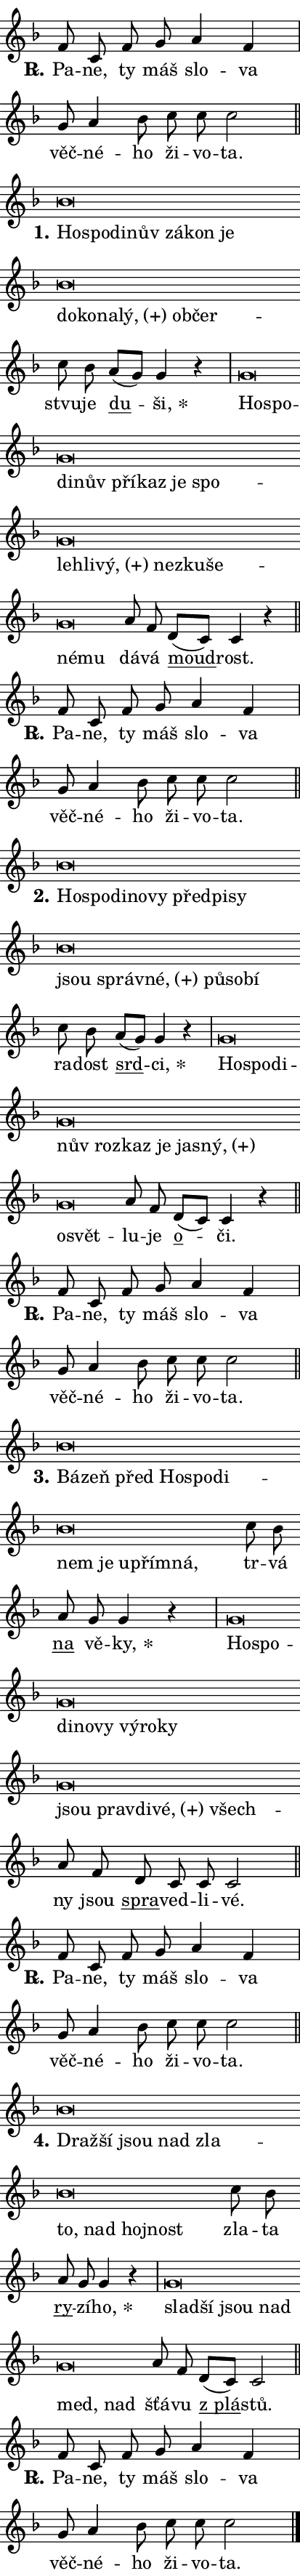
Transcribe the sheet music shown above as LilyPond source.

\version "2.22.1"
\header { tagline = "" }
\paper {
  indent = 0\cm
  top-margin = 0\cm
  right-margin = 0\cm
  bottom-margin = 0\cm
  left-margin = 0\cm
  paper-width = 7\cm
  page-breaking = #ly:one-page-breaking
  system-system-spacing.basic-distance = #11
  score-system-spacing.basic-distance = #11
  ragged-last = ##f
}


%% Author: Thomas Morley
%% https://lists.gnu.org/archive/html/lilypond-user/2020-05/msg00002.html
#(define (line-position grob)
"Returns position of @var[grob} in current system:
   @code{'start}, if at first time-step
   @code{'end}, if at last time-step
   @code{'middle} otherwise
"
  (let* ((col (ly:item-get-column grob))
         (ln (ly:grob-object col 'left-neighbor))
         (rn (ly:grob-object col 'right-neighbor))
         (col-to-check-left (if (ly:grob? ln) ln col))
         (col-to-check-right (if (ly:grob? rn) rn col))
         (break-dir-left
           (and
             (ly:grob-property col-to-check-left 'non-musical #f)
             (ly:item-break-dir col-to-check-left)))
         (break-dir-right
           (and
             (ly:grob-property col-to-check-right 'non-musical #f)
             (ly:item-break-dir col-to-check-right))))
        (cond ((eqv? 1 break-dir-left) 'start)
              ((eqv? -1 break-dir-right) 'end)
              (else 'middle))))

#(define (tranparent-at-line-position vctor)
  (lambda (grob)
  "Relying on @code{line-position} select the relevant enry from @var{vctor}.
Used to determine transparency,"
    (case (line-position grob)
      ((end) (not (vector-ref vctor 0)))
      ((middle) (not (vector-ref vctor 1)))
      ((start) (not (vector-ref vctor 2))))))

noteHeadBreakVisibility =
#(define-music-function (break-visibility)(vector?)
"Makes @code{NoteHead}s transparent relying on @var{break-visibility}"
#{
  \override NoteHead.transparent =
    #(tranparent-at-line-position break-visibility)
#})

#(define delete-ledgers-for-transparent-note-heads
  (lambda (grob)
    "Reads whether a @code{NoteHead} is transparent.
If so this @code{NoteHead} is removed from @code{'note-heads} from
@var{grob}, which is supposed to be @code{LedgerLineSpanner}.
As a result ledgers are not printed for this @code{NoteHead}"
    (let* ((nhds-array (ly:grob-object grob 'note-heads))
           (nhds-list
             (if (ly:grob-array? nhds-array)
                 (ly:grob-array->list nhds-array)
                 '()))
           ;; Relies on the transparent-property being done before
           ;; Staff.LedgerLineSpanner.after-line-breaking is executed.
           ;; This is fragile ...
           (to-keep
             (remove
               (lambda (nhd)
                 (ly:grob-property nhd 'transparent #f))
               nhds-list)))
      ;; TODO find a better method to iterate over grob-arrays, similiar
      ;; to filter/remove etc for lists
      ;; For now rebuilt from scratch
      (set! (ly:grob-object grob 'note-heads)  '())
      (for-each
        (lambda (nhd)
          (ly:pointer-group-interface::add-grob grob 'note-heads nhd))
        to-keep))))

hideNotes = {
  \noteHeadBreakVisibility #begin-of-line-visible
}
unHideNotes = {
  \noteHeadBreakVisibility #all-visible
}

% work-around for resetting accidentals
% https://lilypond.org/doc/v2.23/Documentation/notation/displaying-rhythms#unmetered-music
cadenzaMeasure = {
  \cadenzaOff
  \partial 1024 s1024
  \cadenzaOn
}

#(define-markup-command (accent layout props text) (markup?)
  "Underline accented syllable"
  (interpret-markup layout props
    #{\markup \override #'(offset . 4.3) \underline { #text }#}))

responsum = \markup \concat {
  "R" \hspace #-1.05 \path #0.1 #'((moveto 0 0.07) (lineto 0.9 0.8)) \hspace #0.05 "."
}

\layout {
    \context {
        \Staff
        \remove "Time_signature_engraver"
        \override LedgerLineSpanner.after-line-breaking = #delete-ledgers-for-transparent-note-heads
    }
    \context {
        \Voice {
            \override NoteHead.output-attributes = #'((class . "notehead"))
            \override Hairpin.height = #0.55
        }
    }
    \context {
        \Lyrics {
            \override StanzaNumber.output-attributes = #'((class . "stanzanumber"))
            \override LyricSpace.minimum-distance = #0.9
            \override LyricText.font-name = #"TeX Gyre Schola"
            \override LyricText.font-size = 1
            \override StanzaNumber.font-name = #"TeX Gyre Schola Bold"
            \override StanzaNumber.font-size = 1
        }
    }
}

% magnetic-lyrics.ily
%
%   written by
%     Jean Abou Samra <jean@abou-samra.fr>
%     Werner Lemberg <wl@gnu.org>
%
%   adapted by
%     Jiri Hon <jiri.hon@gmail.com>
%
% Version 2022-Apr-15

% https://www.mail-archive.com/lilypond-user@gnu.org/msg149350.html

#(define (Left_hyphen_pointer_engraver context)
   "Collect syllable-hyphen-syllable occurrences in lyrics and store
them in properties.  This engraver only looks to the left.  For
example, if the lyrics input is @code{foo -- bar}, it does the
following.

@itemize @bullet
@item
Set the @code{text} property of the @code{LyricHyphen} grob between
@q{foo} and @q{bar} to @code{foo}.

@item
Set the @code{left-hyphen} property of the @code{LyricText} grob with
text @q{foo} to the @code{LyricHyphen} grob between @q{foo} and
@q{bar}.
@end itemize

Use this auxiliary engraver in combination with the
@code{lyric-@/text::@/apply-@/magnetic-@/offset!} hook."
   (let ((hyphen #f)
         (text #f))
     (make-engraver
      (acknowledgers
       ((lyric-syllable-interface engraver grob source-engraver)
        (set! text grob)))
      (end-acknowledgers
       ((lyric-hyphen-interface engraver grob source-engraver)
        ;(when (not (grob::has-interface grob 'lyric-space-interface))
          (set! hyphen grob)));)
      ((stop-translation-timestep engraver)
       (when (and text hyphen)
         (ly:grob-set-object! text 'left-hyphen hyphen))
       (set! text #f)
       (set! hyphen #f)))))

#(define (lyric-text::apply-magnetic-offset! grob)
   "If the space between two syllables is less than the value in
property @code{LyricText@/.details@/.squash-threshold}, move the right
syllable to the left so that it gets concatenated with the left
syllable.

Use this function as a hook for
@code{LyricText@/.after-@/line-@/breaking} if the
@code{Left_@/hyphen_@/pointer_@/engraver} is active."
   (let ((hyphen (ly:grob-object grob 'left-hyphen #f)))
     (when hyphen
       (let ((left-text (ly:spanner-bound hyphen LEFT)))
         (when (grob::has-interface left-text 'lyric-syllable-interface)
           (let* ((common (ly:grob-common-refpoint grob left-text X))
                  (this-x-ext (ly:grob-extent grob common X))
                  (left-x-ext
                   (begin
                     ;; Trigger magnetism for left-text.
                     (ly:grob-property left-text 'after-line-breaking)
                     (ly:grob-extent left-text common X)))
                  ;; `delta` is the gap width between two syllables.
                  (delta (- (interval-start this-x-ext)
                            (interval-end left-x-ext)))
                  (details (ly:grob-property grob 'details))
                  (threshold (assoc-get 'squash-threshold details 0.2)))
             (when (< delta threshold)
               (let* (;; We have to manipulate the input text so that
                      ;; ligatures crossing syllable boundaries are not
                      ;; disabled.  For languages based on the Latin
                      ;; script this is essentially a beautification.
                      ;; However, for non-Western scripts it can be a
                      ;; necessity.
                      (lt (ly:grob-property left-text 'text))
                      (rt (ly:grob-property grob 'text))
                      (is-space (grob::has-interface hyphen 'lyric-space-interface))
                      (space (if is-space " " ""))
                      (space-markup (grob-interpret-markup grob " "))
                      (space-size (interval-length (ly:stencil-extent space-markup X)))
                      (extra-delta (if is-space space-size 0))
                      ;; Append new syllable.
                      (ltrt-space (if (and (string? lt) (string? rt))
                                (string-append lt space rt)
                                (make-concat-markup (list lt space rt))))
                      ;; Right-align `ltrt` to the right side.
                      (ltrt-space-markup (grob-interpret-markup
                               grob
                               (make-translate-markup
                                (cons (interval-length this-x-ext) 0)
                                (make-right-align-markup ltrt-space)))))
                 (begin
                   ;; Don't print `left-text`.
                   (ly:grob-set-property! left-text 'stencil #f)
                   ;; Set text and stencil (which holds all collected
                   ;; syllables so far) and shift it to the left.
                   (ly:grob-set-property! grob 'text ltrt-space)
                   (ly:grob-set-property! grob 'stencil ltrt-space-markup)
                   (ly:grob-translate-axis! grob (- (- delta extra-delta)) X))))))))))


#(define (lyric-hyphen::displace-bounds-first grob)
   ;; Make very sure this callback isn't triggered too early.
   (let ((left (ly:spanner-bound grob LEFT))
         (right (ly:spanner-bound grob RIGHT)))
     (ly:grob-property left 'after-line-breaking)
     (ly:grob-property right 'after-line-breaking)
     (ly:lyric-hyphen::print grob)))

squashThreshold = #0.4

\layout {
  \context {
    \Lyrics
    \consists #Left_hyphen_pointer_engraver
    \override LyricText.after-line-breaking =
      #lyric-text::apply-magnetic-offset!
    \override LyricHyphen.stencil = #lyric-hyphen::displace-bounds-first
    \override LyricText.details.squash-threshold = \squashThreshold
    \override LyricHyphen.minimum-distance = 0
    \override LyricHyphen.minimum-length = \squashThreshold
  }
}

squash = \override LyricText.details.squash-threshold = 9999
unSquash = \override LyricText.details.squash-threshold = \squashThreshold

left = \override LyricText.self-alignment-X = #LEFT
unLeft = \revert LyricText.self-alignment-X

starOffset = #(lambda (grob) 
                (let ((x_offset (ly:self-alignment-interface::aligned-on-x-parent grob)))
                  (if (= x_offset 0) 0 (+ x_offset 1.2))))

star = #(define-music-function (syllable)(string?)
"Append star separator at the end of a syllable"
#{
  \once \override LyricText.X-offset = #starOffset
  \lyricmode { \markup {
    #syllable
    \override #'((font-name . "TeX Gyre Schola Bold")) \hspace #0.2 \lower #0.65 \larger "*"
  } }
#})

starAccent = #(define-music-function (syllable)(string?)
"Append star separator at the end of a syllable and make accent"
#{
  \once \override LyricText.X-offset = #starOffset
  \lyricmode { \markup {
    \accent #syllable
    \override #'((font-name . "TeX Gyre Schola Bold")) \hspace #0.2 \lower #0.65 \larger "*"
  } }
#})

breath = #(define-music-function (syllable)(string?)
"Append breathing indicator at the end of a syllable"
#{
  \lyricmode { \markup { #syllable "+" } }
#})

optionalBreath = #(define-music-function (syllable)(string?)
"Append optional breathing indicator at the end of a syllable"
#{
  \lyricmode { \markup { #syllable "(+)" } }
#})


\score {
    <<
        \new Voice = "melody" { \cadenzaOn \key f \major \relative { f'8 c f g a4 f \cadenzaMeasure \bar "|" g8 a4 bes8 \bar "" c c c2 \cadenzaMeasure \bar "||" \break }
\relative { bes'\breve*1/16 \hideNotes \breve*1/16 \bar "" \breve*1/16 \bar "" \breve*1/16 \bar "" \breve*1/16 \bar "" \breve*1/16 \bar "" \breve*1/16 \bar "" \breve*1/16 \bar "" \breve*1/16 \bar "" \breve*1/16 \bar "" \breve*1/16 \bar "" \breve*1/16 \breve*1/16 \bar "" \unHideNotes c8 bes \bar "" a[( g)] g4 r \cadenzaMeasure \bar "|" g\breve*1/16 \hideNotes \breve*1/16 \bar "" \breve*1/16 \bar "" \breve*1/16 \bar "" \breve*1/16 \bar "" \breve*1/16 \bar "" \breve*1/16 \bar "" \breve*1/16 \bar "" \breve*1/16 \bar "" \breve*1/16 \bar "" \breve*1/16 \bar "" \breve*1/16 \bar "" \breve*1/16 \bar "" \breve*1/16 \bar "" \breve*1/16 \breve*1/16 \bar "" \unHideNotes a8 f \bar "" d[( c)] c4 r \cadenzaMeasure \bar "||" \break }
\relative { f'8 c f g a4 f \cadenzaMeasure \bar "|" g8 a4 bes8 \bar "" c c c2 \cadenzaMeasure \bar "||" \break }
\relative { bes'\breve*1/16 \hideNotes \breve*1/16 \bar "" \breve*1/16 \bar "" \breve*1/16 \bar "" \breve*1/16 \bar "" \breve*1/16 \bar "" \breve*1/16 \bar "" \breve*1/16 \bar "" \breve*1/16 \bar "" \breve*1/16 \bar "" \breve*1/16 \bar "" \breve*1/16 \bar "" \breve*1/16 \breve*1/16 \bar "" \unHideNotes c8 bes \bar "" a[( g)] g4 r \cadenzaMeasure \bar "|" g\breve*1/16 \hideNotes \breve*1/16 \bar "" \breve*1/16 \bar "" \breve*1/16 \bar "" \breve*1/16 \bar "" \breve*1/16 \bar "" \breve*1/16 \bar "" \breve*1/16 \bar "" \breve*1/16 \bar "" \breve*1/16 \breve*1/16 \bar "" \unHideNotes a8 f \bar "" d[( c)] c4 r \cadenzaMeasure \bar "||" \break }
\relative { f'8 c f g a4 f \cadenzaMeasure \bar "|" g8 a4 bes8 \bar "" c c c2 \cadenzaMeasure \bar "||" \break }
\relative { bes'\breve*1/16 \hideNotes \breve*1/16 \bar "" \breve*1/16 \bar "" \breve*1/16 \bar "" \breve*1/16 \bar "" \breve*1/16 \bar "" \breve*1/16 \bar "" \breve*1/16 \bar "" \breve*1/16 \bar "" \breve*1/16 \breve*1/16 \bar "" \unHideNotes c8 bes \bar "" a g g4 r \cadenzaMeasure \bar "|" g\breve*1/16 \hideNotes \breve*1/16 \bar "" \breve*1/16 \bar "" \breve*1/16 \bar "" \breve*1/16 \bar "" \breve*1/16 \bar "" \breve*1/16 \bar "" \breve*1/16 \bar "" \breve*1/16 \bar "" \breve*1/16 \bar "" \breve*1/16 \bar "" \breve*1/16 \breve*1/16 \bar "" \unHideNotes a8 f \bar "" d c c c2 \cadenzaMeasure \bar "||" \break }
\relative { f'8 c f g a4 f \cadenzaMeasure \bar "|" g8 a4 bes8 \bar "" c c c2 \cadenzaMeasure \bar "||" \break }
\relative { bes'\breve*1/16 \hideNotes \breve*1/16 \bar "" \breve*1/16 \bar "" \breve*1/16 \bar "" \breve*1/16 \bar "" \breve*1/16 \bar "" \breve*1/16 \bar "" \breve*1/16 \breve*1/16 \bar "" \unHideNotes c8 bes \bar "" a g g4 r \cadenzaMeasure \bar "|" g\breve*1/16 \hideNotes \breve*1/16 \bar "" \breve*1/16 \bar "" \breve*1/16 \bar "" \breve*1/16 \breve*1/16 \bar "" \unHideNotes a8 f \bar "" d[( c)] c2 \cadenzaMeasure \bar "||" \break }
\relative { f'8 c f g a4 f \cadenzaMeasure \bar "|" g8 a4 bes8 \bar "" c c c2 \cadenzaMeasure \bar "||" \break } \bar "|." }
        \new Lyrics \lyricsto "melody" { \lyricmode { \set stanza = \responsum
Pa -- ne, ty máš slo -- va věč -- né -- ho ži -- vo -- ta.
\set stanza = "1."
\left Ho -- \squash spo -- di -- nův zá -- kon je do -- ko -- na -- \optionalBreath lý, ob -- čer -- \unLeft \unSquash stvu -- je \markup \accent du -- \star ši, \left Ho -- \squash spo -- di -- nův pří -- kaz je spo -- leh -- li -- \optionalBreath vý, ne -- zku -- še -- né -- mu \unLeft \unSquash dá -- vá \markup \accent moud -- rost.
\set stanza = \responsum
Pa -- ne, ty máš slo -- va věč -- né -- ho ži -- vo -- ta.
\set stanza = "2."
\left Ho -- \squash spo -- di -- no -- vy před -- pi -- sy jsou správ -- \optionalBreath né, pů -- so -- bí \unLeft \unSquash ra -- dost \markup \accent srd -- \star ci, \left Ho -- \squash spo -- di -- nův roz -- kaz je ja -- \optionalBreath sný, o -- svět -- \unLeft \unSquash lu -- je \markup \accent o -- či.
\set stanza = \responsum
Pa -- ne, ty máš slo -- va věč -- né -- ho ži -- vo -- ta.
\set stanza = "3."
\left Bá -- \squash zeň před Ho -- spo -- di -- nem je u -- přím -- ná, \unLeft \unSquash tr -- vá \markup \accent na vě -- \star ky, \left Ho -- \squash spo -- di -- no -- vy vý -- ro -- ky jsou prav -- di -- \optionalBreath vé, všech -- \unLeft \unSquash ny jsou \markup \accent spra -- ved -- li -- vé.
\set stanza = \responsum
Pa -- ne, ty máš slo -- va věč -- né -- ho ži -- vo -- ta.
\set stanza = "4."
\left Draž -- \squash ší jsou nad zla -- to, nad hoj -- nost \unLeft \unSquash zla -- ta \markup \accent ry -- zí -- \star ho, \left slad -- \squash ší jsou nad med, nad \unLeft \unSquash šťá -- vu \markup \accent "z plá" -- stů.
\set stanza = \responsum
Pa -- ne, ty máš slo -- va věč -- né -- ho ži -- vo -- ta. } }
    >>
    \layout {}
}
